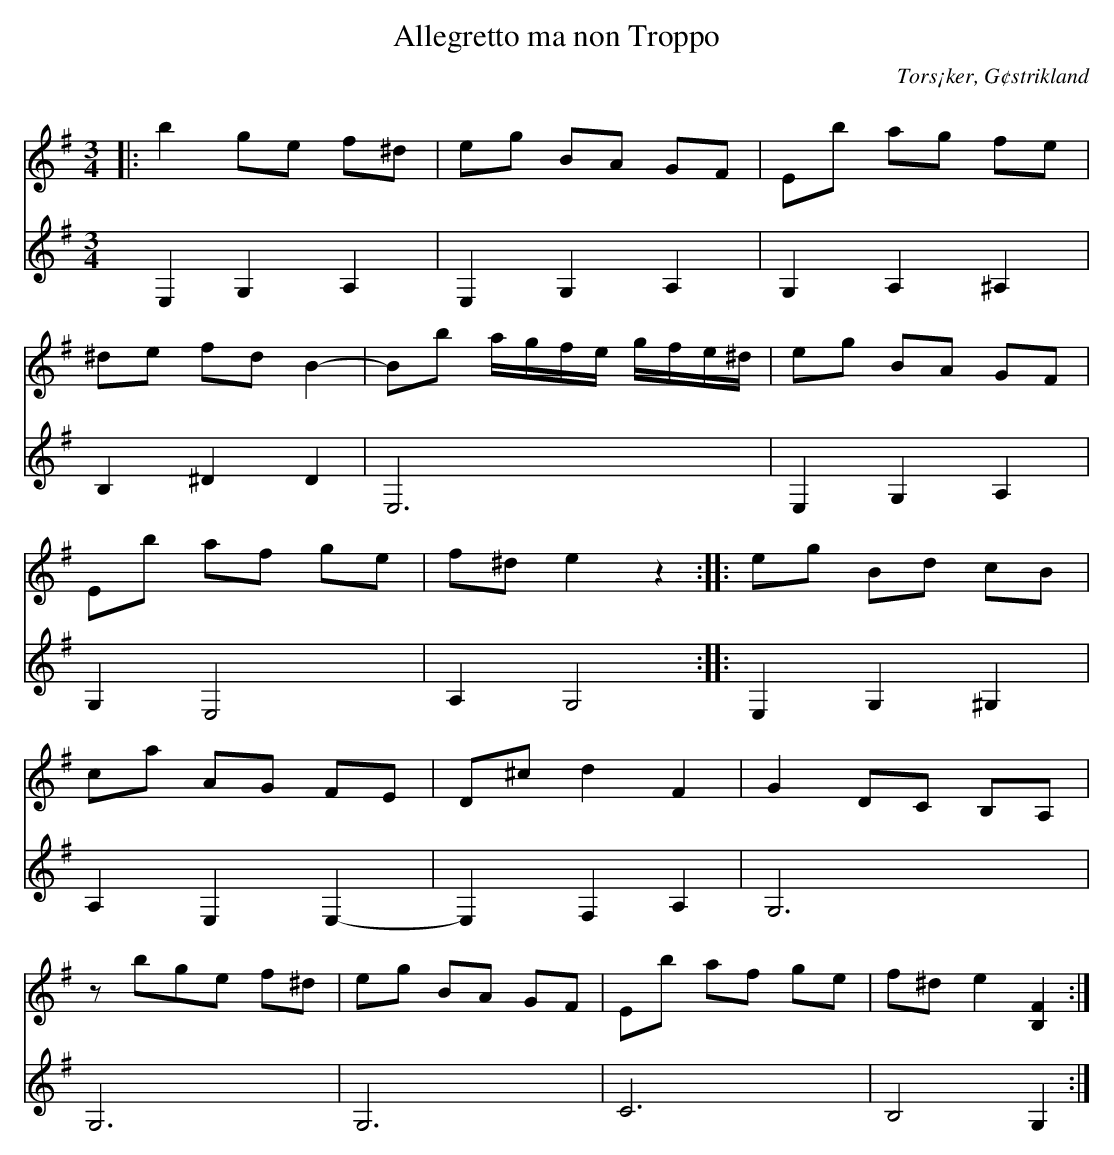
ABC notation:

X:1
T:Allegretto ma non Troppo
O:Tors¡ker, G¢strikland
Q: 112
M:3/4
L:1/16
%%score (T1 T2) (B1 B2)
V:T1           clef=treble
V:T2           clef=treble
K:G
|:[V:T1]  b4 g2e2 f2^d2  | e2g2 B2A2 G2F2 | E2b2 a2g2 f2e2 |
  [V:T2]  E,4 G,4 A,4    | E,4  G,4  A,4  | G,4  A,4  ^A,4 |
  [V:T1]  ^d2e2 f2d2 B4- | B2b2 agfe gfe^d| e2g2 B2A2 G2F2 |
  [V:T2]  B,4   ^D4  D4  | E,12           | E,4  G,4  A,4  |
  [V:T1]  E2b2 a2f2 g2e2 | f2^d2 e4 z4    ::e2g2 B2d2 c2B2 |
  [V:T2]  G,4  E,8       | A,4  G,8       ::E,4  G,4  ^G,4 |
  [V:T1]  c2a2 A2G2 F2E2 | D2^c2 d4  F4   | G4 D2C2 B,2A,2 |
  [V:T2]  A,4  E,4  E,4- | E,4   F,4 A,4  | G,12           |
  [V:T1]  z2 b2g2e2 f2^d2| e2g2 B2A2 G2F2 | E2b2 a2f2 g2e2 | f2^d2 e4 [FB,]4 :|
  [V:T2]  G,12           | G,12           | C12            | B,8      G,4    :|
